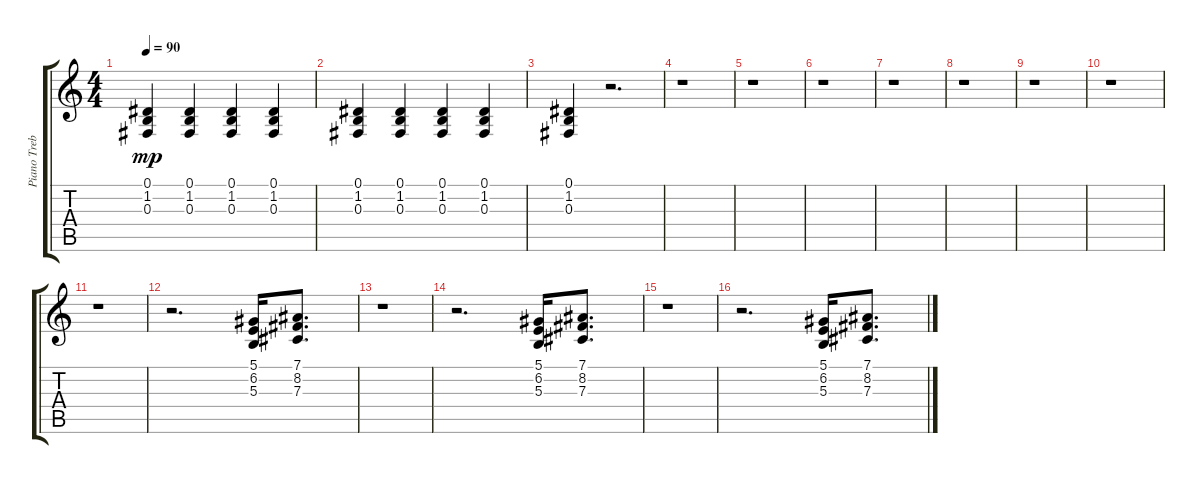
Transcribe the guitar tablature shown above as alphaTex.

\track ("Piano Treble (Dizzy)" "Piano Treb") {instrument brightacousticpiano}
\staff {score tabs}
\tuning (Eb4 Bb3 Gb3 Db3 Ab2 Eb2) {hide}
\ts (4 4)
\tempo 90
\clef g2
\ks c
(0.1 1.2 0.3).4{dy mp} (0.1 1.2 0.3).4 (0.1 1.2 0.3).4 (0.1 1.2 0.3).4 |
(0.1 1.2 0.3).4 (0.1 1.2 0.3).4 (0.1 1.2 0.3).4 (0.1 1.2 0.3).4 |
(0.1 1.2 0.3).4 r.2{d} |
r.1 |
r.1 |
r.1 |
r.1 |
r.1 |
r.1 |
r.1 |
r.1 |
r.2{d} (5.1 6.2 5.3).16 (7.1 8.2 7.3).8{d} |
r.1 |
r.2{d} (5.1 6.2 5.3).16 (7.1 8.2 7.3).8{d} |
r.1 |
r.2{d} (5.1 6.2 5.3).16 (7.1 8.2 7.3).8{d}
